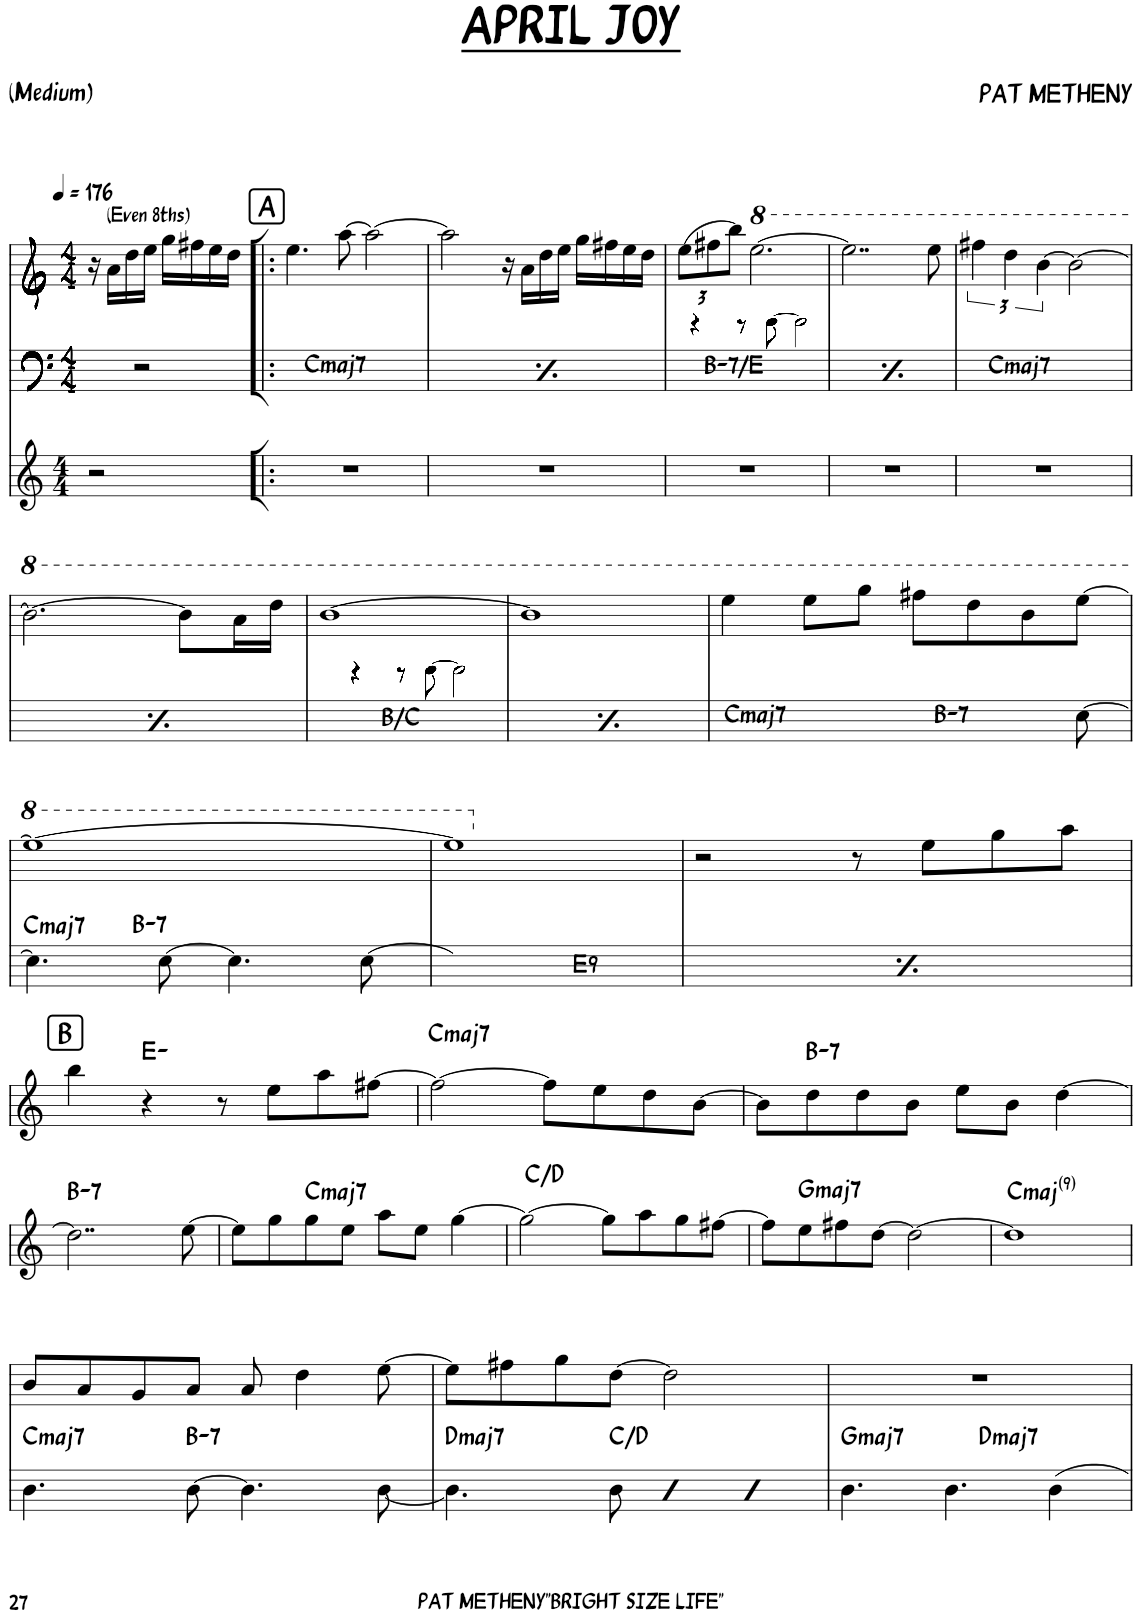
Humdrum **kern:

**kern	**harte	**kern	**kern	**harte
*part2	*part2	*part1	*part1	*part1
*staff3	*	*staff2	*staff1	*
*I"Piano	*	*I"Piano	*	*
*I'Pno	*	*I'Pno	*	*
*clefG2	*	*clefG2	*clefG2	*
*k[]	*	*k[]	*k[]	*
*M4/4	*	*M4/4	*M4/4	*
*MM176	*	*MM176	*MM176	*
!!LO:REH:place=s1:a:B:cj:fs=14:t=A:qo=1.75
=1	=1	=1	=1	=1
2r	.	2r	16r	.
!	!	!	!LO:TX:a:t=(Even 8ths)	!
.	.	.	16a\LL	.
.	.	.	16dd\	.
.	.	.	16ee\JJ	.
.	.	.	16gg\LL	.
.	.	.	16ff#X\	.
.	.	.	16ee\	.
.	.	.	16dd\JJ	.
=2!|:	=2!|:	=2!|:	=2!|:	=2!|:
!	!	!	!	!LO:H:kt=maj7
1r	.	1ryy	4.ee\	C:maj7
.	.	.	[8aa\	.
.	.	.	2aa\_	.
=3	=3	=3	=3	=3
!	!	!	!	!LO:H:kt=maj7
1r	.	1ryy	2aa\]	C:maj7
.	.	.	16r	.
.	.	.	16a\LL	.
.	.	.	16dd\	.
.	.	.	16ee\JJ	.
.	.	.	16gg\LL	.
.	.	.	16ff#X\	.
.	.	.	16ee\	.
.	.	.	16dd\JJ	.
=4	=4	=4	=4	=4
*	*	*	*Xbrackettup	*
!	!	!	!	!LO:H:kt=7
1r	.	1ryy	(12ee\L	B:min7/4
.	.	.	12ff#X\	.
.	.	.	12bb\J)	.
.	.	.	[2.eee\	.
=5	=5	=5	=5	=5
!	!	!	!	!LO:H:kt=7
1r	.	1ryy	2..eee\]	B:min7/4
.	.	.	8eee\	.
=6	=6	=6	=6	=6
*	*	*	*brackettup	*
!	!	!	!	!LO:H:kt=maj7
1r	.	1ryy	6fff#X\	C:maj7
.	.	.	6ddd\	.
.	.	.	[6bb\	.
.	.	.	2bb\_	.
!!LO:LB:g=z
=7	=7	=7	=7	=7
!	!	!	!	!LO:H:kt=maj7
1r	.	1ryy	2.bb\_	C:maj7
.	.	.	8bb\L]	.
.	.	.	16aa\L	.
.	.	.	16ddd\JJ	.
=8	=8	=8	=8	=8
1r	.	1ryy	[1bb	B:maj/b2
=9	=9	=9	=9	=9
1r	.	1ryy	1bb]	B:maj/b2
=10	=10	=10	=10	=10
!	!	!	!	!LO:H:kt=maj7
1r	.	2ryy	4eee\	C:maj7
.	.	.	8eee\L	.
.	.	.	8ggg\J	.
!	!	!	!	!LO:H:kt=7
.	.	4ryy	8fff#X\L	B:min7
.	.	.	8ddd\	.
.	.	8ryy	8bb\	.
.	.	[8E\	[8eee\J	.
!!LO:LB:g=z
=11	=11	=11	=11	=11
!	!	!	!	!LO:H:n=1:kt=7
!	!	!	!	!LO:H:n=2:kt=maj7
1r	.	4.E\]	1eee_	B:min7 C:maj7
.	.	[8E\	.	.
.	.	4.E\]	.	.
.	.	[8E\	.	.
=12	=12	=12	=12	=12
!	!	!	!	!LO:H:kt=9
1r	.	1E]	1eee]	E:9
=13	=13	=13	=13	=13
!	!	!	!	!LO:H:kt=9
1r	.	1E]	2r	E:9
.	.	.	8r	.
.	.	.	8ee\L	.
.	.	.	8gg\	.
.	.	.	8aa\J	.
!!LO:LB:g=z
!!LO:REH:place=s1:a:B:cj:fs=14:t=B
=14	=14	=14	=14	=14
*clefG2	*	*clefF4	*	*
4bb\	.	1r	1r	.
4r	E:min	.	.	.
8r	.	.	.	.
8ee\L	.	.	.	.
8aa\	.	.	.	.
[8ff#X\J	.	.	.	.
=15	=15	=15	=15	=15
!	!LO:H:kt=maj7	!	!	!
2ff#\_	C:maj7	1r	1r	.
8ff#\L]	.	.	.	.
8ee\	.	.	.	.
8dd\	.	.	.	.
[8b\J	.	.	.	.
=16	=16	=16	=16	=16
8b\L]	.	1r	1r	.
!	!LO:H:kt=7	!	!	!
8dd\	B:min7	.	.	.
8dd\	.	.	.	.
8b\J	.	.	.	.
8ee\L	.	.	.	.
8b\J	.	.	.	.
[4dd\	.	.	.	.
!!LO:LB:g=z
=17	=17	=17	=17	=17
*clefG2	*	*	*	*
!	!LO:H:kt=7	!	!	!
2..dd\]	B:min7	1r	1r	.
[8ee\	.	.	.	.
=18	=18	=18	=18	=18
8ee\L]	.	1r	1r	.
8gg\	.	.	.	.
!	!LO:H:kt=maj7	!	!	!
8gg\	C:maj7	.	.	.
8ee\J	.	.	.	.
8aa\L	.	.	.	.
8ee\J	.	.	.	.
[4gg\	.	.	.	.
=19	=19	=19	=19	=19
2gg\_	C:maj/2	1r	1r	.
8gg\L]	.	.	.	.
8aa\	.	.	.	.
8gg\	.	.	.	.
[8ff#X\J	.	.	.	.
=20	=20	=20	=20	=20
8ff#\L]	.	1r	1r	.
!	!LO:H:kt=maj7	!	!	!
8ee\	G:maj7	.	.	.
8ff#X\	.	.	.	.
[8dd\J	.	.	.	.
2dd\_	.	.	.	.
=21	=21	=21	=21	=21
!	!LO:H:kt=maj	!	!	!
1dd]	C:maj(9)	1r	1r	.
!!LO:LB:g=z
=22	=22	=22	=22	=22
!	!	!	!	!LO:H:kt=maj7
1r	.	4.D\	8b/L	C:maj7
.	.	.	8a/	.
.	.	.	8g/	.
!	!	!	!	!LO:H:kt=7
.	.	[8D\	8a/J	B:min7
.	.	4.D\]	8a/	.
.	.	.	4dd\	.
.	.	[8D\	[8ee\	.
=23	=23	=23	=23	=23
*	*	*^	*	*
!	!	!	!	!	!LO:H:kt=maj7
1r	.	4ryy	4.D\]	8ee\L]	D:maj7
.	.	.	.	8ff#X\	.
.	.	4ryy	.	8gg\	.
.	.	.	8D\	[8dd\J	C:maj/2
.	.	4D	2ryy	2dd\]	.
.	.	4D	.	.	.
*	*	*v	*v	*	*
=24	=24	=24	=24	=24
!	!	!	!	!LO:H:kt=maj7
*	*	*	*^	*
1r	.	4.D\	1r	2ryy	G:maj7
.	.	4.D\	.	.	.
!	!	!	!	!	!LO:H:kt=maj7
.	.	.	.	2ryy	D:maj7
.	.	[4D\	.	.	.
*	*	*	*v	*v	*
=	=	=	=	=
*-	*-	*-	*-	*-
